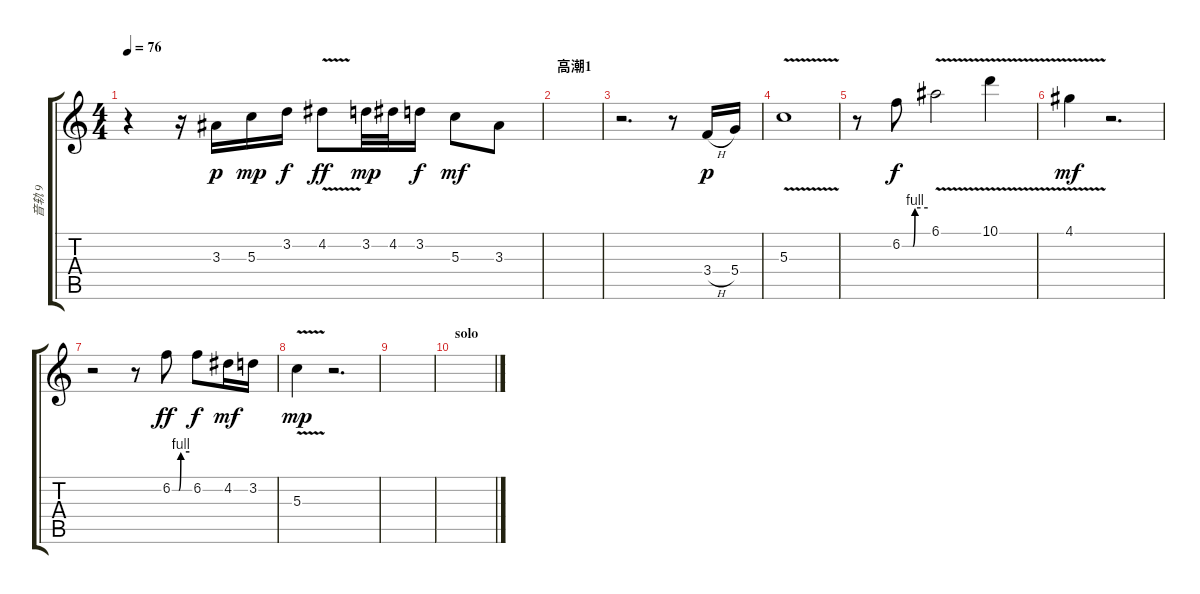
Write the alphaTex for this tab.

\track ("音轨 9" "音轨 9") {instrument acousticguitarnylon}
\staff {score tabs}
\tuning (E4 B3 G3 D3 A2 E2) {hide}
\ts (4 4)
\tempo 76
\clef g2
\ks c
r.4{dy p} r.16 3.3.16 5.3.16{dy mp} 3.2.16{dy f} 4.2{v}.8{dy ff} 3.2.32{dy mp} 4.2.32 3.2.16{dy f} 5.3.8{dy mf} 3.3.8 |
\section ("" "高潮1")
|
r.2{d} r.8 3.4{h}.16{dy p} 5.4.16 |
5.3{v}.1 |
r.8 6.2{be (custom 0 0 23 0 25 0 30 4 60 4)}.8{dy f} 6.1{v}.2 10.1{v}.4 |
4.1{v}.4{dy mf} r.2{d} |
r.2 r.8 6.2{be (custom 0 0 23 0 30 4 60 4)}.8{dy ff} 6.2.8{dy f} 4.2.16{dy mf} 3.2.16 |
5.3{v}.4{dy mp} r.2{d} |
|
\section ("" "solo")
